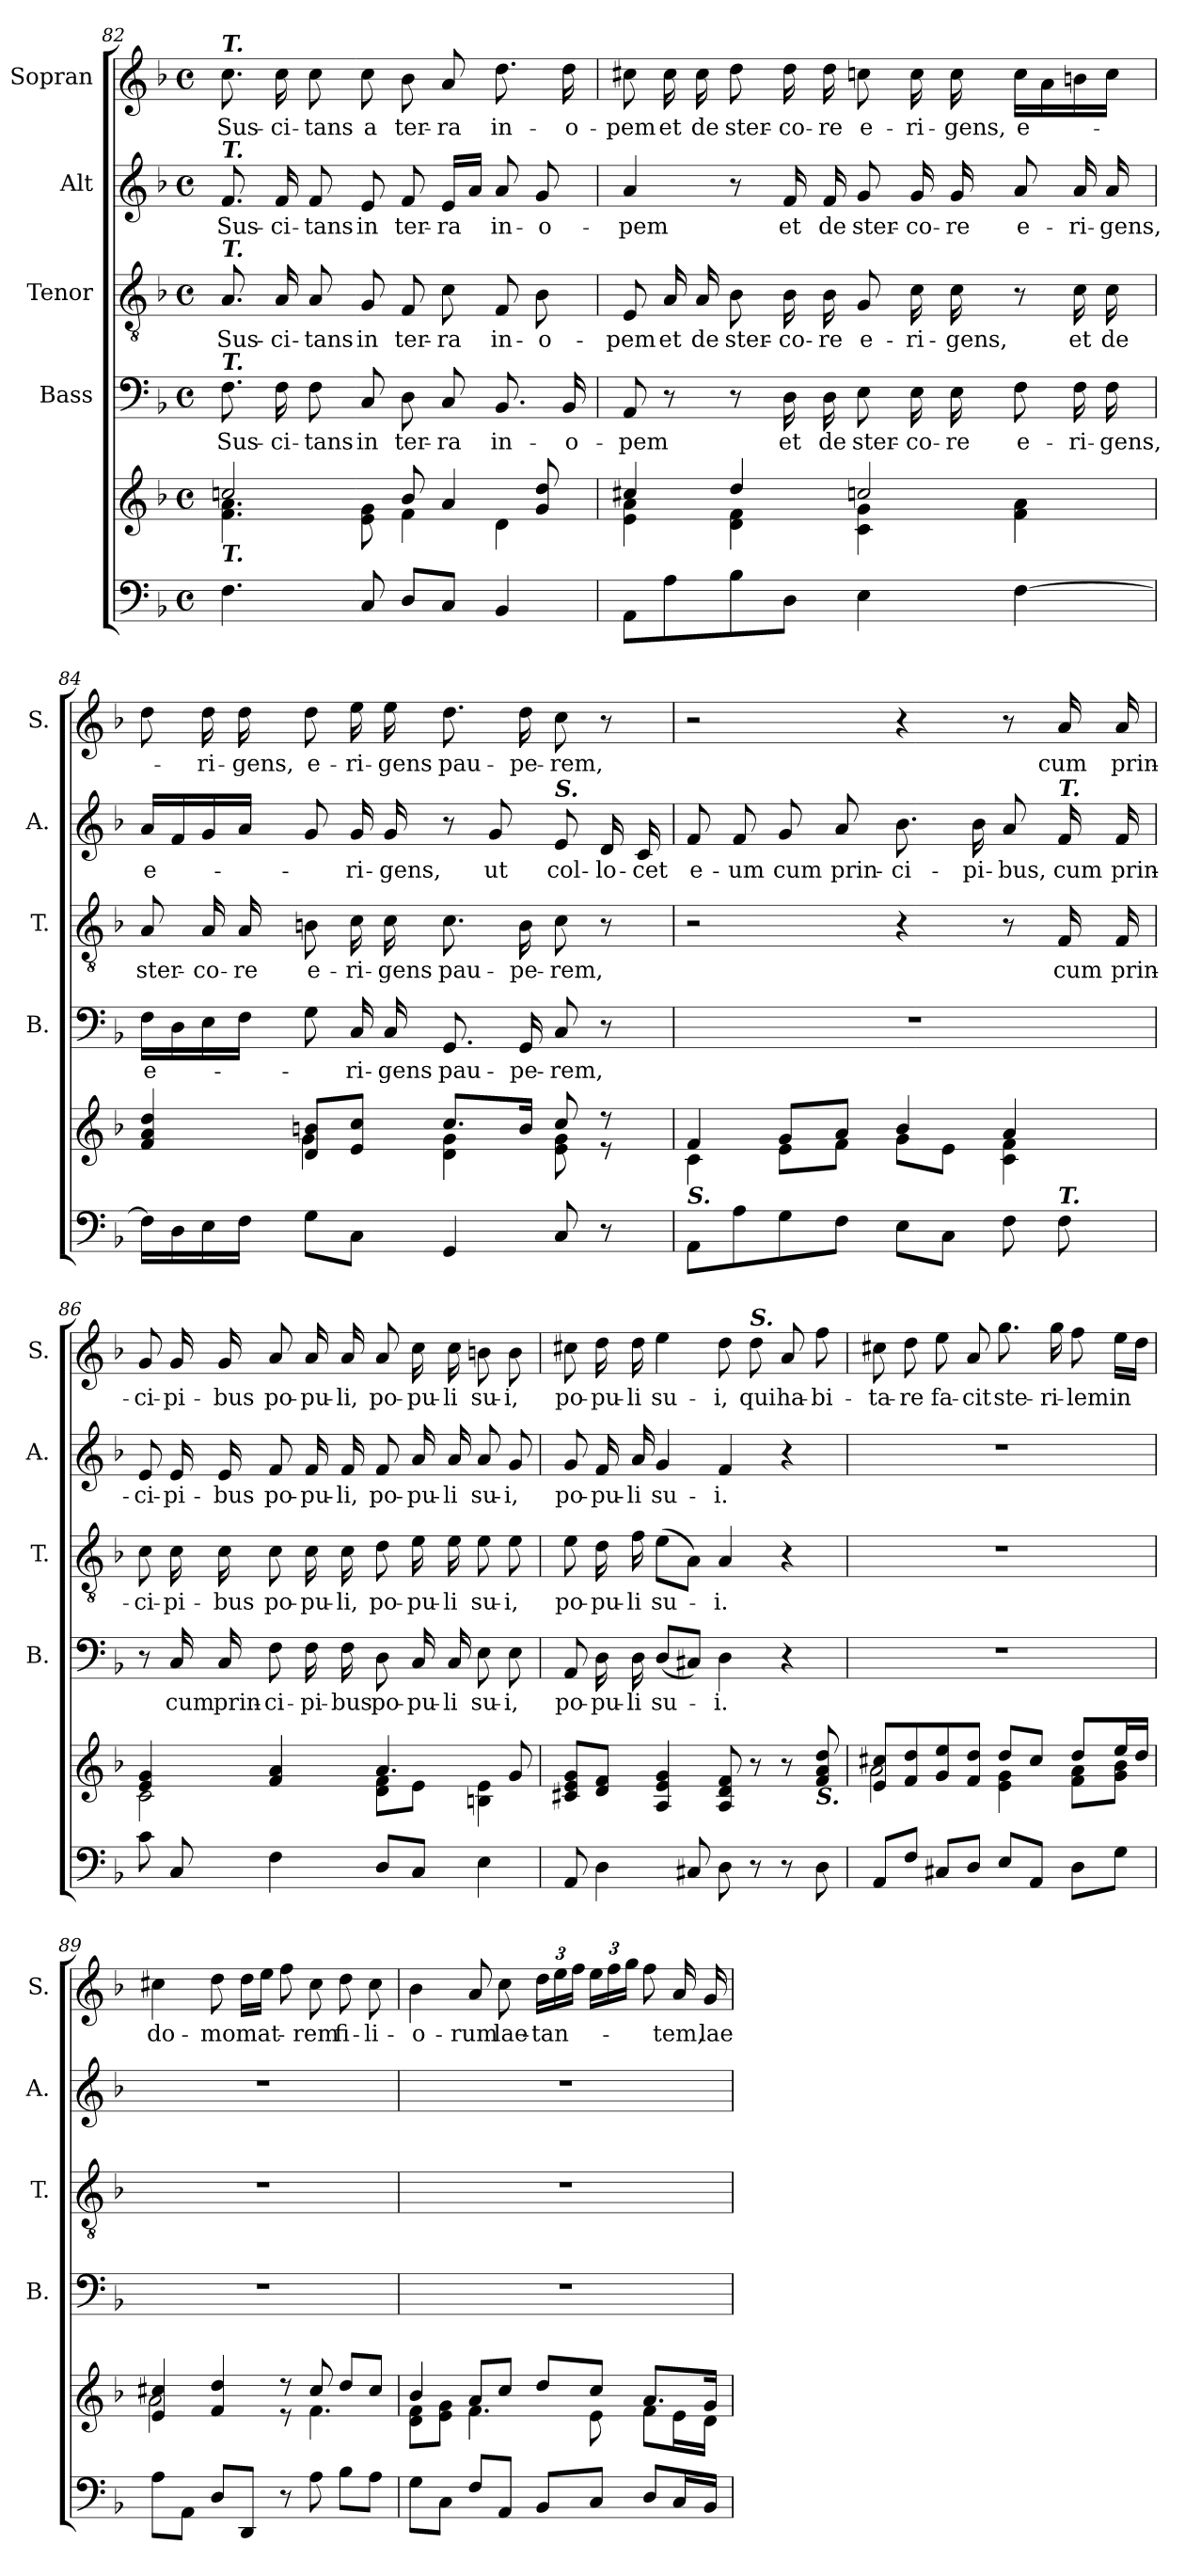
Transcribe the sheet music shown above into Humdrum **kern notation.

**kern	**kern	**kern	**text	**kern	**text	**kern	**text	**kern	**text
*part5	*part5	*part4	*part4	*part3	*part3	*part2	*part2	*part1	*part1
*staff6	*staff5	*staff4	*staff4	*staff3	*staff3	*staff2	*staff2	*staff1	*staff1
*	*	*I"Bass	*	*I"Tenor	*	*I"Alt	*	*I"Sopran	*
*	*	*I'B.	*	*I'T.	*	*I'A.	*	*I'S.	*
*clefF4	*clefG2	*clefF4	*	*clefGv2	*	*clefG2	*	*clefG2	*
*k[b-]	*k[b-]	*k[b-]	*	*k[b-]	*	*k[b-]	*	*k[b-]	*
*F:	*F:	*F:	*	*F:	*	*F:	*	*F:	*
*M4/4	*M4/4	*M4/4	*	*M4/4	*	*M4/4	*	*M4/4	*
*met(c)	*met(c)	*met(c)	*	*met(c)	*	*met(c)	*	*met(c)	*
=82	=82	=82	=82	=82	=82	=82	=82	=82	=82
*	*^	*	*	*	*	*	*	*	*
!	!	!	!	!	!	!	!	!	!LO:TX:a:Bi:t=T.	!
!	!	!	!	!	!	!	!LO:TX:a:Bi:t=T.	!	!	!
!	!	!	!	!	!LO:TX:a:Bi:t=T.	!	!	!	!	!
!	!	!	!LO:TX:a:Bi:t=T.	!	!	!	!	!	!	!
!	!LO:TX:b:Bi:t=T.	!	!	!	!	!	!	!	!	!
!	!	!	!	!LO:LY:b	!	!LO:LY:b	!	!LO:LY:b	!	!LO:LY:b
4.F\	2ccn/	4.f\ 4.a\	8.F\	Sus-	8.A/	Sus-	8.f/	Sus-	8.cc\	Sus-
!	!	!	!	!LO:LY:b	!	!LO:LY:b	!	!LO:LY:b	!	!LO:LY:b
.	.	.	16F\	-ci-	16A/	-ci-	16f/	-ci-	16cc\	-ci-
!	!	!	!	!LO:LY:b	!	!LO:LY:b	!	!LO:LY:b	!	!LO:LY:b
.	.	.	8F\	-tans	8A/	-tans	8f/	-tans	8cc\	-tans
!	!	!	!	!LO:LY:b	!	!LO:LY:b	!	!LO:LY:b	!	!LO:LY:b
8C/	.	8e\ 8g\	8C/	in	8G/	in	8e/	in	8cc\	a
!	!	!	!	!LO:LY:b	!	!LO:LY:b	!	!LO:LY:b	!	!LO:LY:b
8D/L	8b-/	4f\	8D\	ter-	8F/	ter-	8f/	ter-	8b-\	ter-
!	!	!	!	!LO:LY:b	!	!LO:LY:b	!	!LO:LY:b	!	!LO:LY:b
8C/J	4a/	.	8C/	-ra	8c\	-ra	16e/LL	-ra	8a/	-ra
.	.	.	.	.	.	.	16a/JJ	.	.	.
!	!	!	!	!LO:LY:b	!	!LO:LY:b	!	!LO:LY:b	!	!LO:LY:b
4BB-/	.	4d\	8.BB-/	in-	8F/	in-	8a/	in-	8.dd\	in-
!	!	!	!	!	!	!LO:LY:b	!	!LO:LY:b	!	!
.	8g/ 8dd/	.	.	.	8B-\	-o-	8g/	-o-	.	.
!	!	!	!	!LO:LY:b	!	!	!	!	!	!LO:LY:b
.	.	.	16BB-/	-o-	.	.	.	.	16dd\	-o-
!!LO:LB:g=z
=83	=83	=83	=83	=83	=83	=83	=83	=83	=83	=83
!	!	!	!	!LO:LY:b	!	!LO:LY:b	!	!LO:LY:b	!	!LO:LY:b
8AA\L	4cc#X/	4e\ 4a\	8AA/	-pem	8E/	-pem	4a/	-pem	8cc#X\	-pem
!	!	!	!	!	!	!LO:LY:b	!	!	!	!LO:LY:b
8A\	.	.	8r	.	16A/	et	.	.	16cc#\	et
!	!	!	!	!	!	!LO:LY:b	!	!	!	!LO:LY:b
.	.	.	.	.	16A/	de	.	.	16cc#\	de
!	!	!	!	!	!	!LO:LY:b	!	!	!	!LO:LY:b
8B-\	4dd/	4d\ 4f\	8r	.	8B-\	ster-	8r	.	8dd\	ster-
!	!	!	!	!LO:LY:b	!	!LO:LY:b	!	!LO:LY:b	!	!LO:LY:b
8D\J	.	.	16D\	et	16B-\	-co-	16f/	et	16dd\	-co-
!	!	!	!	!LO:LY:b	!	!LO:LY:b	!	!LO:LY:b	!	!LO:LY:b
.	.	.	16D\	de	16B-\	-re	16f/	de	16dd\	-re
!	!	!	!	!LO:LY:b	!	!LO:LY:b	!	!LO:LY:b	!	!LO:LY:b
4E\	2ccn/	4c\ 4g\	8E\	ster-	8G/	e-	8g/	ster-	8ccn\	e-
!	!	!	!	!LO:LY:b	!	!LO:LY:b	!	!LO:LY:b	!	!LO:LY:b
.	.	.	16E\	-co-	16c\	-ri-	16g/	-co-	16cc\	-ri-
!	!	!	!	!LO:LY:b	!	!LO:LY:b	!	!LO:LY:b	!	!LO:LY:b
.	.	.	16E\	-re	16c\	-gens,	16g/	-re	16cc\	-gens,
!	!	!	!	!LO:LY:b	!	!	!	!LO:LY:b	!	!LO:LY:b
[4F\	.	4f\ 4a\	8F\	e-	8r	.	8a/	e-	16cc\LL	e-
.	.	.	.	.	.	.	.	.	16a\	.
!	!	!	!	!LO:LY:b	!	!LO:LY:b	!	!LO:LY:b	!	!
.	.	.	16F\	-ri-	16c\	et	16a/	-ri-	16bn\	.
!	!	!	!	!LO:LY:b	!	!LO:LY:b	!	!LO:LY:b	!	!
.	.	.	16F\	-gens,	16c\	de	16a/	-gens,	16cc\JJ	.
=84	=84	=84	=84	=84	=84	=84	=84	=84	=84	=84
!	!	!	!	!LO:LY:b	!	!LO:LY:b	!	!LO:LY:b	!	!
16F\LL]	4f/ 4a/ 4dd/	4ryy	16F\LL	e-	8A/	ster-	16a/LL	e-	8dd\	.
16D\	.	.	16D\	.	.	.	16f/	.	.	.
!	!	!	!	!	!	!LO:LY:b	!	!	!	!LO:LY:b
16E\	.	.	16E\	.	16A/	-co-	16g/	.	16dd\	-ri-
!	!	!	!	!	!	!LO:LY:b	!	!	!	!LO:LY:b
16F\JJ	.	.	16F\JJ	.	16A/	-re	16a/JJ	.	16dd\	-gens,
!	!	!	!	!	!	!LO:LY:b	!	!	!	!LO:LY:b
8G\L	8d/ 8bn/L	4g\	8G\	.	8Bn\	e-	8g/	.	8dd\	e-
!	!	!	!	!LO:LY:b	!	!LO:LY:b	!	!LO:LY:b	!	!LO:LY:b
8C\J	8e/ 8cc/J	.	16C/	-ri-	16c\	-ri-	16g/	-ri-	16ee\	-ri-
!	!	!	!	!LO:LY:b	!	!LO:LY:b	!	!LO:LY:b	!	!LO:LY:b
.	.	.	16C/	-gens	16c\	-gens	16g/	-gens,	16ee\	-gens
!	!	!	!	!LO:LY:b	!	!LO:LY:b	!	!	!	!LO:LY:b
4GG/	8.cc/L	4d\ 4g\	8.GG/	pau-	8.c\	pau-	8r	.	8.dd\	pau-
!	!	!	!	!	!	!	!	!LO:LY:b	!	!
.	.	.	.	.	.	.	8g/	ut	.	.
!	!	!	!	!LO:LY:b	!	!LO:LY:b	!	!	!	!LO:LY:b
.	16b/Jk	.	16GG/	-pe-	16B\	-pe-	.	.	16dd\	-pe-
!	!	!	!	!	!	!	!LO:TX:a:Bi:t=S.	!	!	!
!	!	!	!	!LO:LY:b	!	!LO:LY:b	!	!LO:LY:b	!	!LO:LY:b
8C/	8cc/	8e\ 8g\	8C/	-rem,	8c\	-rem,	8e/	col-	8cc\	-rem,
!	!	!	!	!	!	!	!	!LO:LY:b	!	!
8r	8r	8r	8r	.	8r	.	16d/	-lo-	8r	.
!	!	!	!	!	!	!	!	!LO:LY:b	!	!
.	.	.	.	.	.	.	16c/	-cet	.	.
!!LO:PB:g=z
=85	=85	=85	=85	=85	=85	=85	=85	=85	=85	=85
!	!LO:TX:b:Bi:t=S.	!	!	!	!	!	!	!	!	!
!	!	!	!	!	!	!	!	!LO:LY:b	!	!
8AA\L	4f/	4c\	1r	.	2r	.	8f/	e-	2r	.
!	!	!	!	!	!	!	!	!LO:LY:b	!	!
8A\	.	.	.	.	.	.	8f/	-um	.	.
!	!	!	!	!	!	!	!	!LO:LY:b	!	!
8G\	8g/L	8e\L	.	.	.	.	8g/	cum	.	.
!	!	!	!	!	!	!	!	!LO:LY:b	!	!
8F\J	8a/J	8f\J	.	.	.	.	8a/	prin-	.	.
!	!	!	!	!	!	!	!	!LO:LY:b	!	!
8E\L	4b-/	8g\L	.	.	4r	.	8.b-\	-ci-	4r	.
8C\J	.	8e\J	.	.	.	.	.	.	.	.
!	!	!	!	!	!	!	!	!LO:LY:b	!	!
.	.	.	.	.	.	.	16b-\	-pi-	.	.
!	!	!	!	!	!	!	!	!LO:LY:b	!	!
8F\	4a/	4c\ 4f\	.	.	8r	.	8a/	-bus,	8r	.
!	!	!	!	!	!	!	!LO:TX:a:Bi:t=T.	!	!	!
!LO:TX:a:Bi:t=T.	!	!	!	!	!	!	!	!	!	!
!	!	!	!	!	!	!LO:LY:b	!	!LO:LY:b	!	!LO:LY:b
8F\	.	.	.	.	16F/	cum	16f/	cum	16a/	cum
!	!	!	!	!	!	!LO:LY:b	!	!LO:LY:b	!	!LO:LY:b
.	.	.	.	.	16F/	prin-	16f/	prin-	16a/	prin-
=86	=86	=86	=86	=86	=86	=86	=86	=86	=86	=86
!	!	!	!	!	!	!LO:LY:b	!	!LO:LY:b	!	!LO:LY:b
8c\	4e/ 4g/	2c\	8r	.	8c\	-ci-	8e/	-ci-	8g/	-ci-
!	!	!	!	!LO:LY:b	!	!LO:LY:b	!	!LO:LY:b	!	!LO:LY:b
8C/	.	.	16C/	cum	16c\	-pi-	16e/	-pi-	16g/	-pi-
!	!	!	!	!LO:LY:b	!	!LO:LY:b	!	!LO:LY:b	!	!LO:LY:b
.	.	.	16C/	prin-	16c\	-bus	16e/	-bus	16g/	-bus
!	!	!	!	!LO:LY:b	!	!LO:LY:b	!	!LO:LY:b	!	!LO:LY:b
4F\	4f/ 4a/	.	8F\	-ci-	8c\	po-	8f/	po-	8a/	po-
!	!	!	!	!LO:LY:b	!	!LO:LY:b	!	!LO:LY:b	!	!LO:LY:b
.	.	.	16F\	-pi-	16c\	-pu-	16f/	-pu-	16a/	-pu-
!	!	!	!	!LO:LY:b	!	!LO:LY:b	!	!LO:LY:b	!	!LO:LY:b
.	.	.	16F\	-bus	16c\	-li,	16f/	-li,	16a/	-li,
!	!	!	!	!LO:LY:b	!	!LO:LY:b	!	!LO:LY:b	!	!LO:LY:b
8D/L	4.a/	8d\ 8f\L	8D\	po-	8d\	po-	8f/	po-	8a/	po-
!	!	!	!	!LO:LY:b	!	!LO:LY:b	!	!LO:LY:b	!	!LO:LY:b
8C/J	.	8e\J	16C/	-pu-	16e\	-pu-	16a/	-pu-	16cc\	-pu-
!	!	!	!	!LO:LY:b	!	!LO:LY:b	!	!LO:LY:b	!	!LO:LY:b
.	.	.	16C/	-li	16e\	-li	16a/	-li	16cc\	-li
!	!	!	!	!LO:LY:b	!	!LO:LY:b	!	!LO:LY:b	!	!LO:LY:b
4E\	.	4Bn\ 4e\	8E\	su-	8e\	su-	8a/	su-	8bn\	su-
!	!	!	!	!LO:LY:b	!	!LO:LY:b	!	!LO:LY:b	!	!LO:LY:b
.	8g/	.	8E\	-i,	8e\	-i,	8g/	-i,	8b\	-i,
*	*v	*v	*	*	*	*	*	*	*	*
=87	=87	=87	=87	=87	=87	=87	=87	=87	=87
!	!	!	!LO:LY:b	!	!LO:LY:b	!	!LO:LY:b	!	!LO:LY:b
8AA/	8c#X/ 8e/ 8g/L	8AA/	po-	8e\	po-	8g/	po-	8cc#X\	po-
!	!	!	!LO:LY:b	!	!LO:LY:b	!	!LO:LY:b	!	!LO:LY:b
4D\	8d/ 8f/J	16D\	-pu-	16d\	-pu-	16f/	-pu-	16dd\	-pu-
!	!	!	!LO:LY:b	!	!LO:LY:b	!	!LO:LY:b	!	!LO:LY:b
.	.	16D\	-li	16f\	-li	16a/	-li	16dd\	-li
!	!	!	!LO:LY:b	!	!LO:LY:b	!	!LO:LY:b	!	!LO:LY:b
.	4A/ 4e/ 4g/	(<8D/L	su-	(>8e\L	su-	4g/	su-	4ee\	su-
8C#X/	.	8C#X/J)	.	8A\J)	.	.	.	.	.
!	!	!	!LO:LY:b	!	!LO:LY:b	!	!LO:LY:b	!	!LO:LY:b
8D\	8A/ 8d/ 8f/	4D\	-i.	4A/	-i.	4f/	-i.	8dd\	-i,
!	!	!	!	!	!	!	!	!LO:TX:a:Bi:t=S.	!
!	!	!	!	!	!	!	!	!	!LO:LY:b
8r	8r	.	.	.	.	.	.	8dd\	qui
!	!	!	!	!	!	!	!	!	!LO:LY:b
8r	8r	4r	.	4r	.	4r	.	8a/	ha-
!	!LO:TX:b:Bi:t=S.	!	!	!	!	!	!	!	!
!	!	!	!	!	!	!	!	!	!LO:LY:b
8D\	8f/ 8a/ 8dd/	.	.	.	.	.	.	8ff\	-bi-
!!LO:LB:g=z
=88	=88	=88	=88	=88	=88	=88	=88	=88	=88
*	*^	*	*	*	*	*	*	*	*
!	!	!	!	!	!	!	!	!	!	!LO:LY:b
8AA/L	8e/ 8cc#X/L	2a\	1r	.	1r	.	1r	.	8cc#X\	-ta-
!	!	!	!	!	!	!	!	!	!	!LO:LY:b
8F/J	8f/ 8dd/	.	.	.	.	.	.	.	8dd\	-re
!	!	!	!	!	!	!	!	!	!	!LO:LY:b
8C#X/L	8g/ 8ee/	.	.	.	.	.	.	.	8ee\	fa-
!	!	!	!	!	!	!	!	!	!	!LO:LY:b
8D/J	8f/ 8dd/J	.	.	.	.	.	.	.	8a/	-cit
!	!	!	!	!	!	!	!	!	!	!LO:LY:b
8E/L	8dd/L	4e\ 4g\	.	.	.	.	.	.	8.gg\	ste-
8AA/J	8cc#/J	.	.	.	.	.	.	.	.	.
!	!	!	!	!	!	!	!	!	!	!LO:LY:b
.	.	.	.	.	.	.	.	.	16gg\	-ri-
!	!	!	!	!	!	!	!	!	!	!LO:LY:b
8D\L	8dd/L	8f\ 8a\L	.	.	.	.	.	.	8ff\	-lem
!	!	!	!	!	!	!	!	!	!	!LO:LY:b
8G\J	16ee/L	8g\ 8b-\J	.	.	.	.	.	.	16ee\LL	in
.	16dd/JJ	.	.	.	.	.	.	.	16dd\JJ	.
=89	=89	=89	=89	=89	=89	=89	=89	=89	=89	=89
!	!	!	!	!	!	!	!	!	!	!LO:LY:b
8A\L	4e/ 4cc#X/	2a\	1r	.	1r	.	1r	.	4cc#X\	do-
8AA\J	.	.	.	.	.	.	.	.	.	.
!	!	!	!	!	!	!	!	!	!	!LO:LY:b
8D/L	4f/ 4dd/	.	.	.	.	.	.	.	8dd\	-mo
!	!	!	!	!	!	!	!	!	!	!LO:LY:b
8DD/J	.	.	.	.	.	.	.	.	16dd\LL	mat-
.	.	.	.	.	.	.	.	.	16ee\JJ	.
8r	8r	8r	.	.	.	.	.	.	8ff\	.
!	!	!	!	!	!	!	!	!	!	!LO:LY:b
8A\	8cc#/	4.f\	.	.	.	.	.	.	8cc#\	-rem
!	!	!	!	!	!	!	!	!	!	!LO:LY:b
8B-\L	8dd/L	.	.	.	.	.	.	.	8dd\	fi-
!	!	!	!	!	!	!	!	!	!	!LO:LY:b
8A\J	8cc#/J	.	.	.	.	.	.	.	8cc#\	-li-
=90	=90	=90	=90	=90	=90	=90	=90	=90	=90	=90
!	!	!	!	!	!	!	!	!	!	!LO:LY:b
8G\L	4b-/	8d\ 8f\L	1r	.	1r	.	1r	.	4b-\	-o-
8C\J	.	8e\ 8g\J	.	.	.	.	.	.	.	.
!	!	!	!	!	!	!	!	!	!	!LO:LY:b
8F/L	8a/L	4.f\	.	.	.	.	.	.	8a/	-rum
!	!	!	!	!	!	!	!	!	!	!LO:LY:b
8AA/J	8cc/J	.	.	.	.	.	.	.	8cc\	lae-
*	*	*	*	*	*	*	*	*	*Xbrackettup	*
!	!	!	!	!	!	!	!	!	!	!LO:LY:b
8BB-/L	8dd/L	.	.	.	.	.	.	.	24dd\LL	-tan-
.	.	.	.	.	.	.	.	.	24ee\	.
.	.	.	.	.	.	.	.	.	24ff\JJ	.
8C/J	8cc/J	8e\	.	.	.	.	.	.	24ee\LL	.
.	.	.	.	.	.	.	.	.	24ff\	.
.	.	.	.	.	.	.	.	.	24gg\JJ	.
8D/L	8.a/L	8f\L	.	.	.	.	.	.	8ff\	.
!	!	!	!	!	!	!	!	!	!	!LO:LY:b
16C/L	.	16e\L	.	.	.	.	.	.	16a/	-tem,
!	!	!	!	!	!	!	!	!	!	!LO:LY:b
16BB-/JJ	16g/Jk	16d\JJ	.	.	.	.	.	.	16g/	lae-
*	*v	*v	*	*	*	*	*	*	*	*
=	=	=	=	=	=	=	=	=	=
*-	*-	*-	*-	*-	*-	*-	*-	*-	*-
